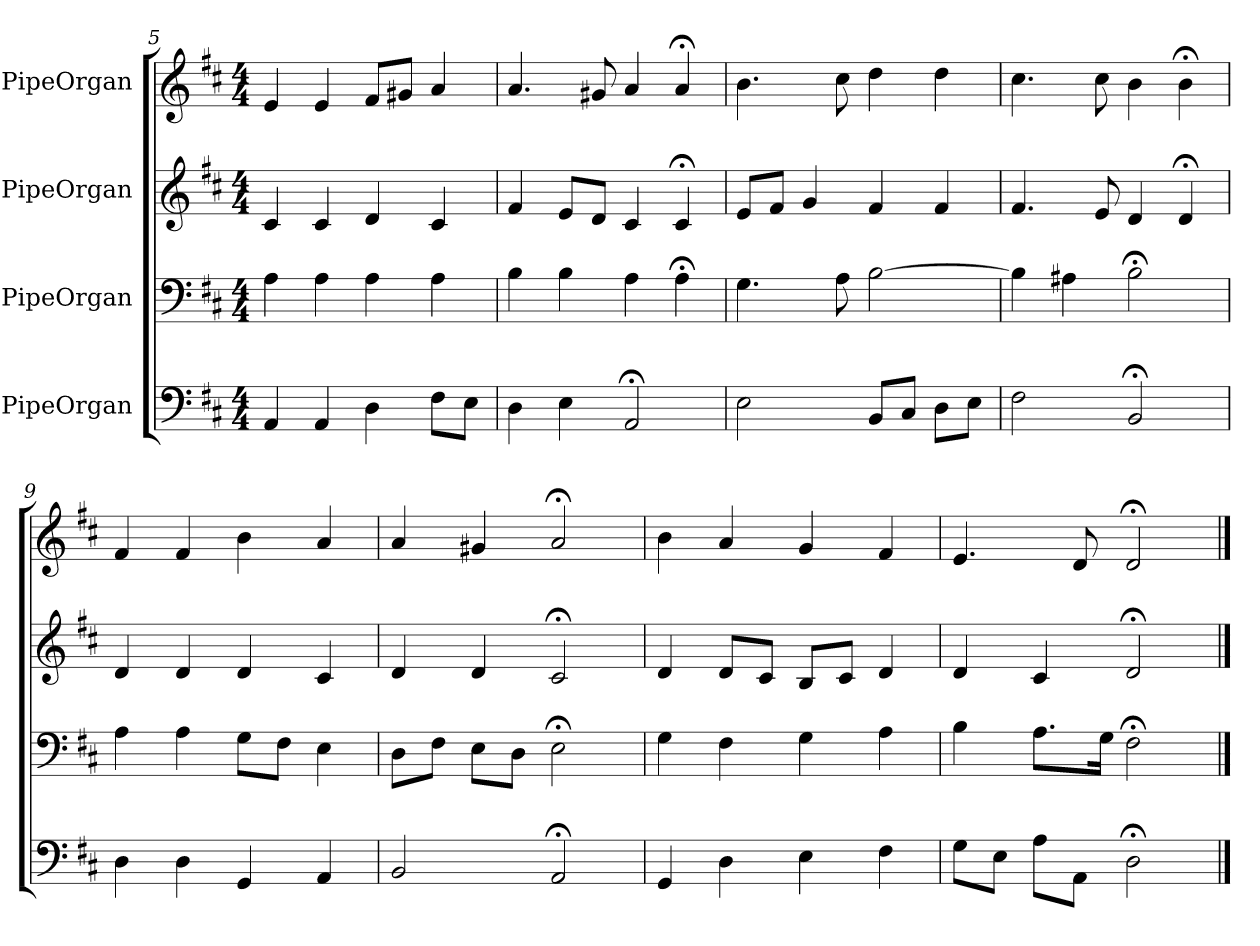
**kern	**kern	**kern	**kern
*part4	*part3	*part2	*part1
*staff4	*staff3	*staff2	*staff1
*I"PipeOrgan	*I"PipeOrgan	*I"PipeOrgan	*I"PipeOrgan
*k[f#c#]	*k[f#c#]	*k[f#c#]	*k[f#c#]
*D:	*D:	*D:	*D:
*M4/4	*M4/4	*M4/4	*M4/4
=5	=5	=5	=5
4AA	4A	4c#	4e
4AA	4A	4c#	4e
4D	4A	4d	8f#L
.	.	.	8g#XJ
8F#L	4A	4c#	4a
8EJ	.	.	.
=6	=6	=6	=6
4D	4B	4f#	4.a
4E	4B	8eL	.
.	.	8dJ	8g#X
2AA;<	4A	4c#	4a
.	4A;<	4c#;<	4a;<
=7	=7	=7	=7
2E	4.G	8eL	4.b
.	.	8f#J	.
.	.	4g	.
.	8A	.	8cc#
8BBL	[2B	4f#	4dd
8C#J	.	.	.
8DL	.	4f#	4dd
8EJ	.	.	.
=8	=8	=8	=8
2F#	4B]	4.f#	4.cc#
.	4A#X	.	.
.	.	8e	8cc#
2BB;<	2B;<	4d	4b
.	.	4d;<	4b;<
=9	=9	=9	=9
4D	4A	4d	4f#
4D	4A	4d	4f#
4GG	8GL	4d	4b
.	8F#J	.	.
4AA	4E	4c#	4a
=10	=10	=10	=10
2BB	8DL	4d	4a
.	8F#J	.	.
.	8EL	4d	4g#X
.	8DJ	.	.
2AA;<	2E;<	2c#;<	2a;<
=11	=11	=11	=11
4GG	4G	4d	4b
4D	4F#	8dL	4a
.	.	8c#J	.
4E	4G	8BL	4g
.	.	8c#J	.
4F#	4A	4d	4f#
=12	=12	=12	=12
8GL	4B	4d	4.e
8EJ	.	.	.
8AL	8.AL	4c#	.
8AAJ	.	.	8d
.	16GJk	.	.
2D;<	2F#;<	2d;<	2d;<
==	==	==	==
*-	*-	*-	*-
